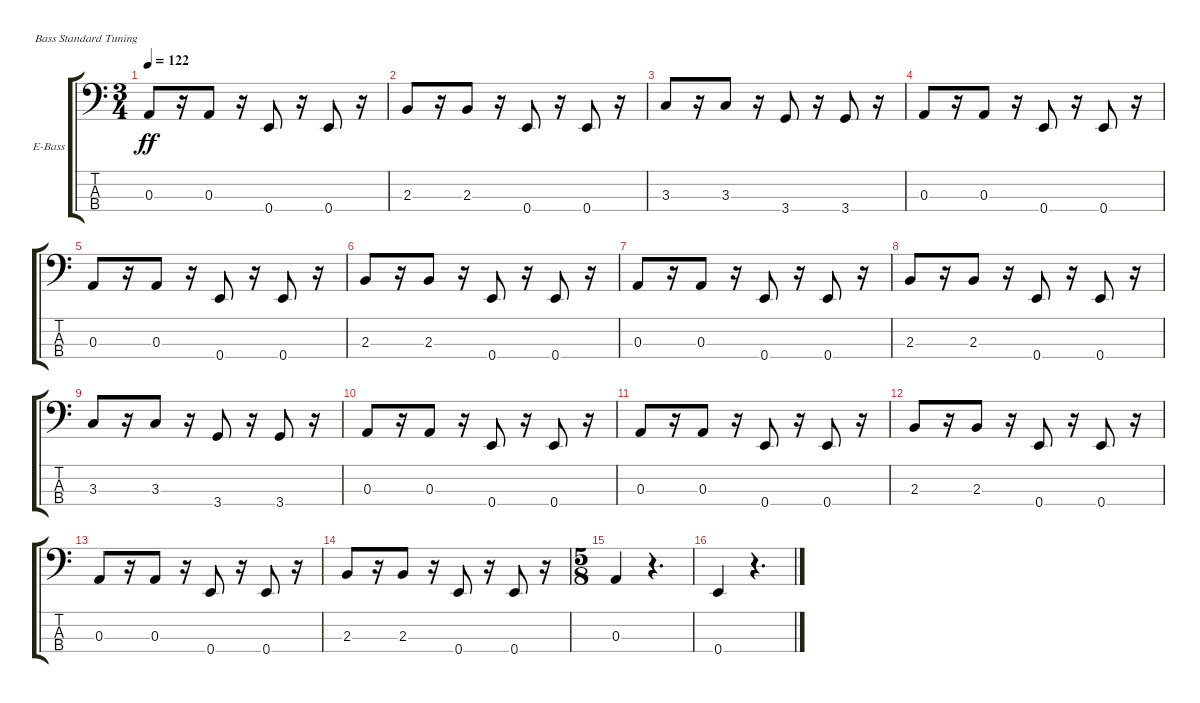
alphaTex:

\defaultSystemsLayout 4
\bracketExtendMode groupsimilarinstruments
\firstSystemTrackNameOrientation horizontal
\otherSystemsTrackNameOrientation horizontal
\track ("Electric Bass" "E-Bass") {instrument electricbassfinger}
\staff {score tabs}
\tuning (G2 D2 A1 E1)
\ts (3 4)
\tempo 122
\clef f4
\scale
0.333333
\ks c
0.3.8{dy ff} r.16 0.3.8 r.16 0.4.8 r.16 0.4.8 r.16 |
\scale
0.333333 2.3.8 r.16 2.3.8 r.16 0.4.8 r.16 0.4.8 r.16 |
\scale
0.333333 3.3.8 r.16 3.3.8 r.16 3.4.8 r.16 3.4.8 r.16 |
\scale
0.333333 0.3.8 r.16 0.3.8 r.16 0.4.8 r.16 0.4.8 r.16 |
\scale
0.333333 0.3.8 r.16 0.3.8 r.16 0.4.8 r.16 0.4.8 r.16 |
\scale
0.333333 2.3.8 r.16 2.3.8 r.16 0.4.8 r.16 0.4.8 r.16 |
\scale
0.333333 0.3.8 r.16 0.3.8 r.16 0.4.8 r.16 0.4.8 r.16 |
\scale
0.333333 2.3.8 r.16 2.3.8 r.16 0.4.8 r.16 0.4.8 r.16 |
\scale
0.333333 3.3.8 r.16 3.3.8 r.16 3.4.8 r.16 3.4.8 r.16 |
\scale
0.333333 0.3.8 r.16 0.3.8 r.16 0.4.8 r.16 0.4.8 r.16 |
\scale
0.333333 0.3.8 r.16 0.3.8 r.16 0.4.8 r.16 0.4.8 r.16 |
\scale
0.333333 2.3.8 r.16 2.3.8 r.16 0.4.8 r.16 0.4.8 r.16 |
\scale
0.333333 0.3.8 r.16 0.3.8 r.16 0.4.8 r.16 0.4.8 r.16 |
\scale
0.257261 2.3.8 r.16 2.3.8 r.16 0.4.8 r.16 0.4.8 r.16 |
\ts (5 8)
\scale
0.485477 0.3.4 r.4{d} |
\scale
0.257261 0.4.4 r.4{d}
